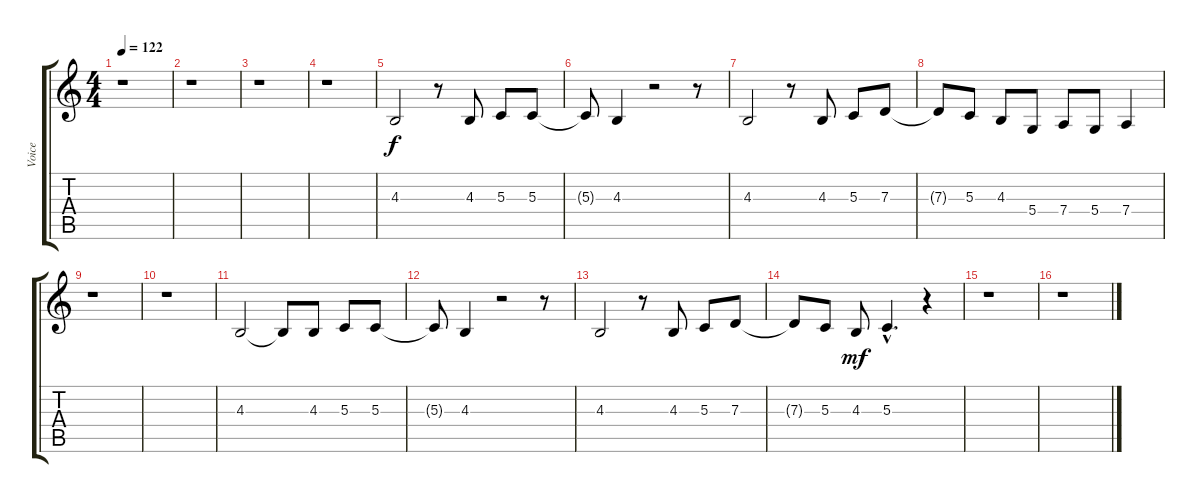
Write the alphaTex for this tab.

\track ("Voice" "Voice") {instrument choiraahs}
\staff {score tabs}
\tuning (E4 B3 G3 D3 A2 E2) {hide}
\ts (4 4)
\tempo 122
\clef g2
\ks c
r.1{dy f} |
r.1 |
r.1 |
r.1 |
4.3.2 r.8 4.3.8 5.3.8 5.3.8 |
5.3{t}.8 4.3.4 r.2 r.8 |
4.3.2 r.8 4.3.8 5.3.8 7.3.8 |
7.3{t}.8 5.3.8 4.3.8 5.4.8 7.4.8 5.4.8 7.4.4 |
r.1 |
r.1 |
4.3.2 4.3{t}.8 4.3.8 5.3.8 5.3.8 |
5.3{t}.8 4.3.4 r.2 r.8 |
4.3.2 r.8 4.3.8 5.3.8 7.3.8 |
7.3{t}.8 5.3.8 4.3.8{dy mf} 5.3{hac}.4{d} r.4 |
r.1 |
r.1
